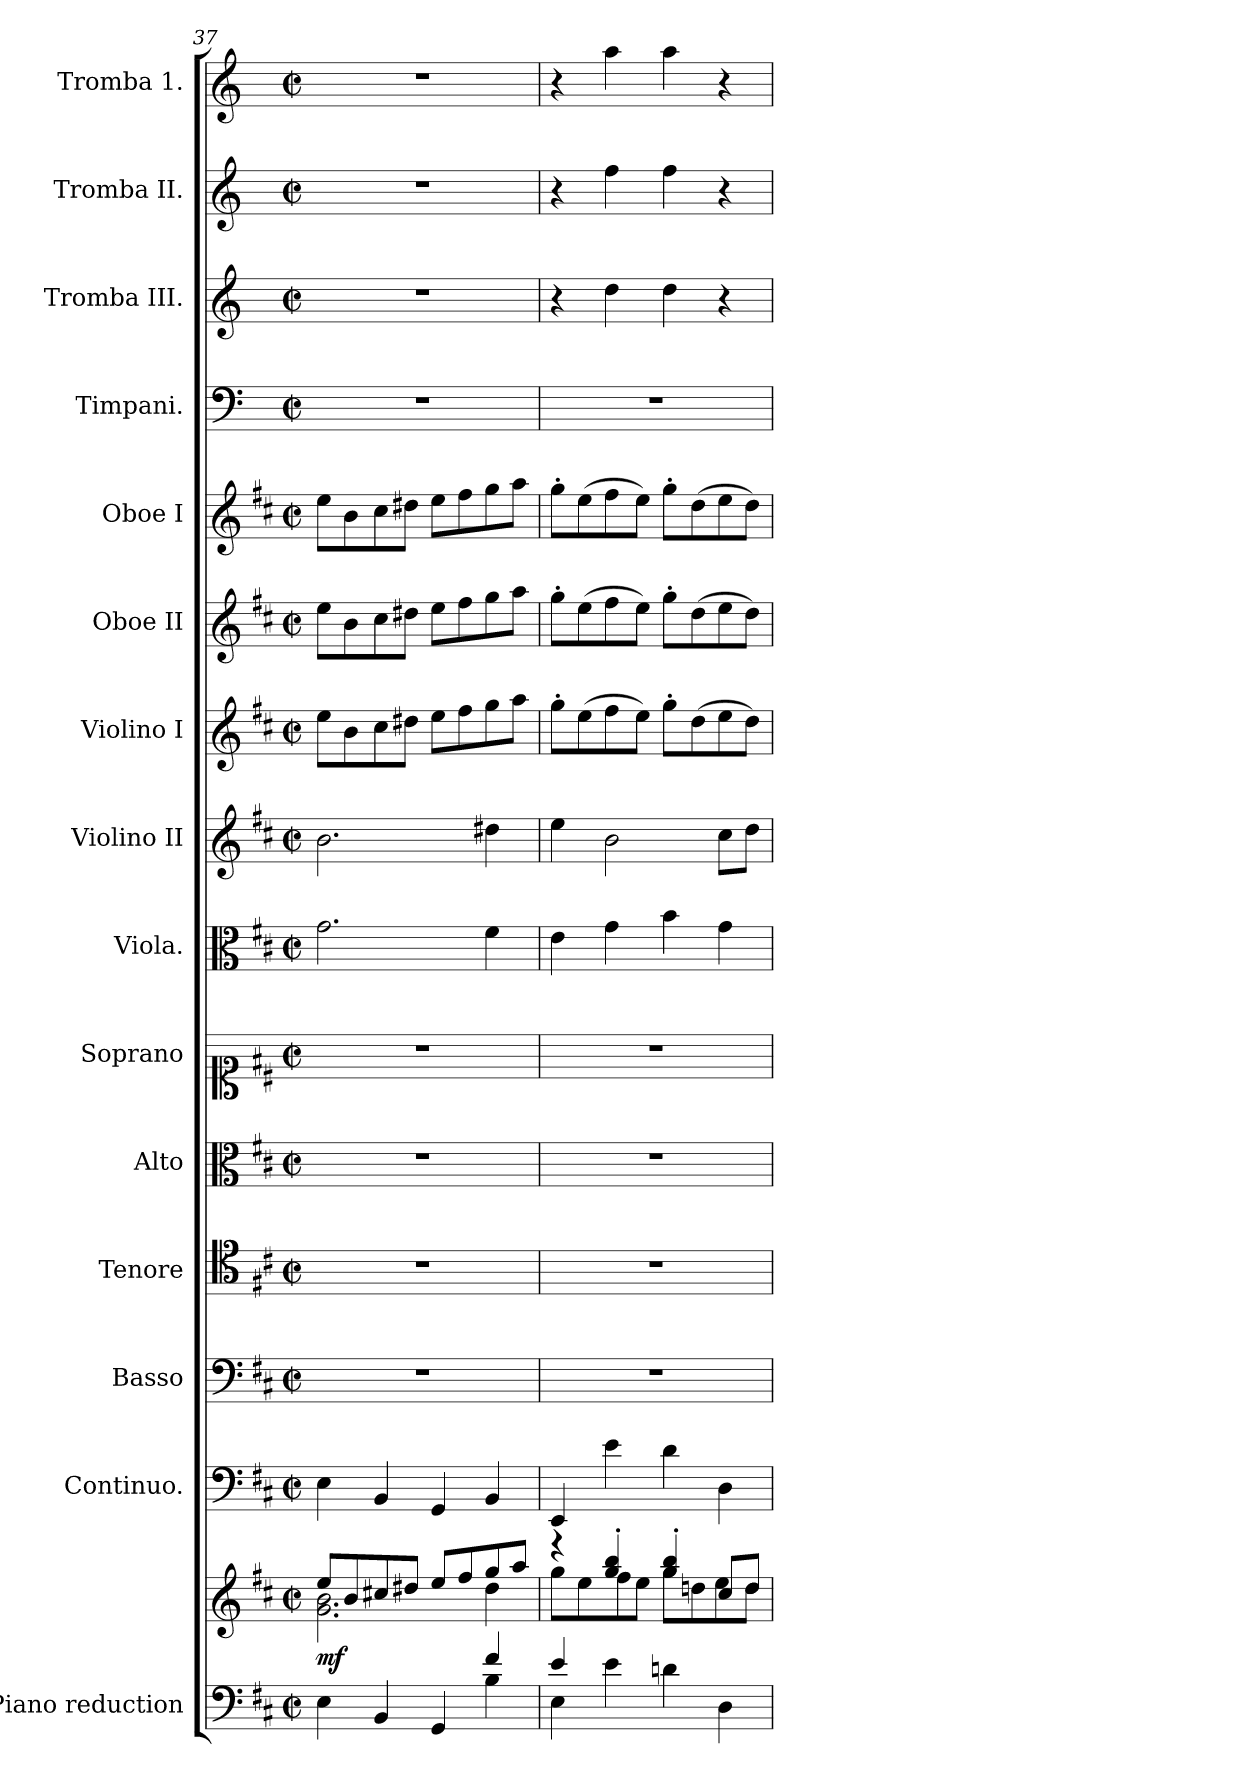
**kern	**kern	**dynam	**kern	**kern	**kern	**kern	**kern	**kern	**kern	**kern	**kern	**kern	**kern	**kern	**kern	**kern
*part15	*part15	*part15	*part14	*part13	*part12	*part11	*part10	*part9	*part8	*part7	*part6	*part5	*part4	*part3	*part2	*part1
*staff16	*staff15	*staff15/16	*staff14	*staff13	*staff12	*staff11	*staff10	*staff9	*staff8	*staff7	*staff6	*staff5	*staff4	*staff3	*staff2	*staff1
*I"Piano reduction	*	*	*I"Continuo.	*I"Basso	*I"Tenore	*I"Alto	*I"Soprano	*I"Viola.	*I"Violino II	*I"Violino I	*I"Oboe II	*I"Oboe I	*I"Timpani.	*I"Tromba III.	*I"Tromba II.	*I"Tromba 1.
*I'Pno	*	*	*	*	*	*	*	*I'Vla	*	*I'Vln	*I'Ob	*I'Ob	*I'Timp	*	*	*
*clefF4	*clefG2	*	*clefF4	*clefF4	*clefC4	*clefC3	*clefC1	*clefC3	*clefG2	*clefG2	*clefG2	*clefG2	*clefF4	*clefG2	*clefG2	*clefG2
*	*	*	*	*	*	*	*	*	*	*	*	*	*ITrd-1c-2	*ITrd-1c-2	*ITrd-1c-2	*ITrd-1c-2
*k[f#c#]	*k[f#c#]	*	*k[f#c#]	*k[f#c#]	*k[f#c#]	*k[f#c#]	*k[f#c#]	*k[f#c#]	*k[f#c#]	*k[f#c#]	*k[f#c#]	*k[f#c#]	*k[f#c#]	*k[f#c#]	*k[f#c#]	*k[f#c#]
*M2/2	*M2/2	*	*M2/2	*M2/2	*M2/2	*M2/2	*M2/2	*M2/2	*M2/2	*M2/2	*M2/2	*M2/2	*M2/2	*M2/2	*M2/2	*M2/2
*met(c|)	*met(c|)	*	*met(c|)	*met(c|)	*met(c|)	*met(c|)	*met(c|)	*met(c|)	*met(c|)	*met(c|)	*met(c|)	*met(c|)	*met(c|)	*met(c|)	*met(c|)	*met(c|)
=37	=37	=37	=37	=37	=37	=37	=37	=37	=37	=37	=37	=37	=37	=37	=37	=37
*^	*^	*	*	*	*	*	*	*	*	*	*	*	*	*	*	*
!	!	!	!	!LO:DY:b	!	!	!	!	!	!	!	!	!	!	!	!	!	!
4E\	2ryy	8ee/L	2.g\ 2.b\	mf	4E\	1r	1r	1r	1r	2.g\	2.b\	8ee\L	8ee\L	8ee\L	1r	1r	1r	1r
.	.	8b/	.	.	.	.	.	.	.	.	.	8b\	8b\	8b\	.	.	.	.
4BB/	.	8cc#X/	.	.	4BB/	.	.	.	.	.	.	8cc#\	8cc#\	8cc#\	.	.	.	.
.	.	8dd#X/J	.	.	.	.	.	.	.	.	.	8dd#X\J	8dd#X\J	8dd#X\J	.	.	.	.
4GG/	4ryy	8ee/L	.	.	4GG/	.	.	.	.	.	.	8ee\L	8ee\L	8ee\L	.	.	.	.
.	.	8ff#/	.	.	.	.	.	.	.	.	.	8ff#\	8ff#\	8ff#\	.	.	.	.
4f#/	4B\	8gg/	4dd#\	.	4BB/	.	.	.	.	4f#\	4dd#X\	8gg\	8gg\	8gg\	.	.	.	.
.	.	8aa/J	.	.	.	.	.	.	.	.	.	8aa\J	8aa\J	8aa\J	.	.	.	.
=38	=38	=38	=38	=38	=38	=38	=38	=38	=38	=38	=38	=38	=38	=38	=38	=38	=38	=38
4e/	4E\	4r	8gg\L	.	4EE/	1r	1r	1r	1r	4e\	4ee\	8gg'\L	8gg'\L	8gg'\L	1r	4r	4r	4r
.	.	.	8ee\	.	.	.	.	.	.	.	.	(8ee\	(8ee\	(8ee\	.	.	.	.
4ryy	4e\	4gg/' 4bb/'	8ff#\	.	4e\	.	.	.	.	4g\	2b\	8ff#\	8ff#\	8ff#\	.	4ee\	4gg\	4bb\
.	.	.	8ee\J	.	.	.	.	.	.	.	.	8ee\J)	8ee\J)	8ee\J)	.	.	.	.
2ryy	4dn\	4gg/' 4bb/'	8gg\L	.	4d\	.	.	.	.	4b\	.	8gg'\L	8gg'\L	8gg'\L	.	4ee\	4gg\	4bb\
.	.	.	8ddn\	.	.	.	.	.	.	.	.	(8dd\	(8dd\	(8dd\	.	.	.	.
.	4D\	8cc#/L	8ee\	.	4D\	.	.	.	.	4g\	8cc#\L	8ee\	8ee\	8ee\	.	4r	4r	4r
.	.	8dd/J	8dd\J	.	.	.	.	.	.	.	8dd\J	8dd\J)	8dd\J)	8dd\J)	.	.	.	.
*v	*v	*	*	*	*	*	*	*	*	*	*	*	*	*	*	*	*	*
*	*v	*v	*	*	*	*	*	*	*	*	*	*	*	*	*	*	*
=	=	=	=	=	=	=	=	=	=	=	=	=	=	=	=	=
*-	*-	*-	*-	*-	*-	*-	*-	*-	*-	*-	*-	*-	*-	*-	*-	*-
